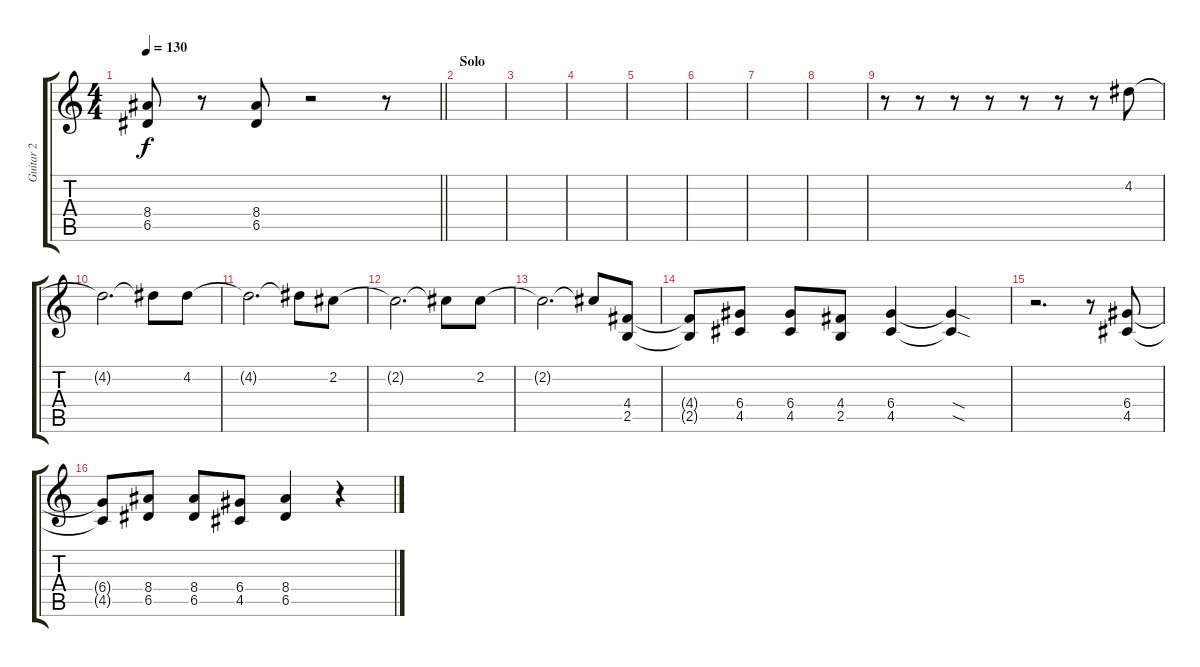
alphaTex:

\track ("Guitar 2" "Guitar 2") {instrument overdrivenguitar}
\staff {score tabs}
\tuning (E4 B3 G3 D3 A2 E2) {hide}
\ts (4 4)
\tempo 130
\clef g2
\barLineRight lightlight
\ks c
(8.4 6.5).8{dy f} r.8 (8.4 6.5).8 r.2 r.8 |
\section ("" "Solo")
|
|
|
|
|
|
|
r.8 r.8 r.8 r.8 r.8 r.8 r.8 4.2.8 |
4.2{t}.2{d} 4.2{t}.8 4.2.8 |
4.2{t}.2{d} 4.2{t}.8 2.2.8 |
2.2{t}.2{d} 2.2{t}.8 2.2.8 |
2.2{t}.2{d} 2.2{t}.8 (4.4 2.5).8 |
(4.4{t} 2.5{t}).8 (6.4 4.5).8 (6.4 4.5).8 (4.4 2.5).8 (6.4 4.5).4 (6.4{sod t} 4.5{sod t}).4 |
r.2{d} r.8 (6.4 4.5).8 |
(6.4{t} 4.5{t}).8 (8.4 6.5).8 (8.4 6.5).8 (6.4 4.5).8 (8.4 6.5).4 r.4
